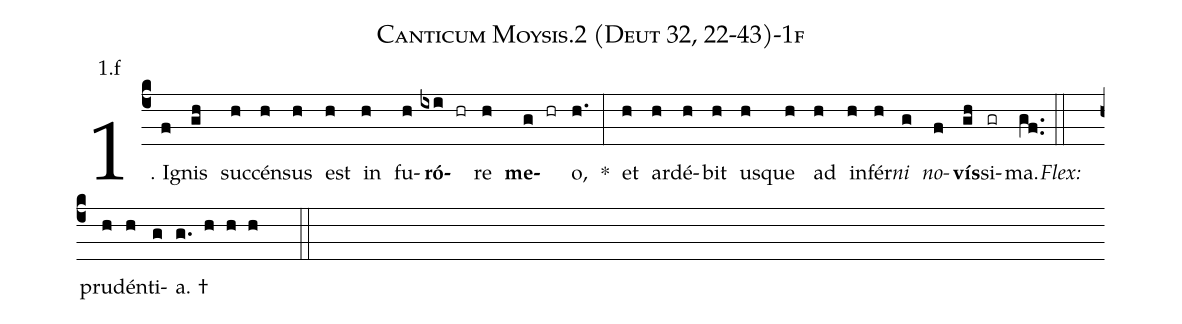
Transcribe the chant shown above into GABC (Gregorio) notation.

name: Canticum Moysis.2 (Deut 32, 22-43)-1f;
annotation: 1.f;
%%
(c4)1. I(f)gnis(gh) suc(h)cén(h)sus(h) est(h) in(h) fu(h)<b>ró</b>(ixi hr)re(h) <b>me</b>(g hr)o,(h.) *(:) et(h) ar(h)dé(h)bit(h) us(h)que(h) ad(h) in(h)fér(h)<i>ni</i>(g) <i>no</i>(f)<b>vís</b>(gh)si(gr)ma.(gf..) (::)
<i>Flex:</i>()  pru(h)dén(h)ti(g)a. †(g. h h h  ::)
